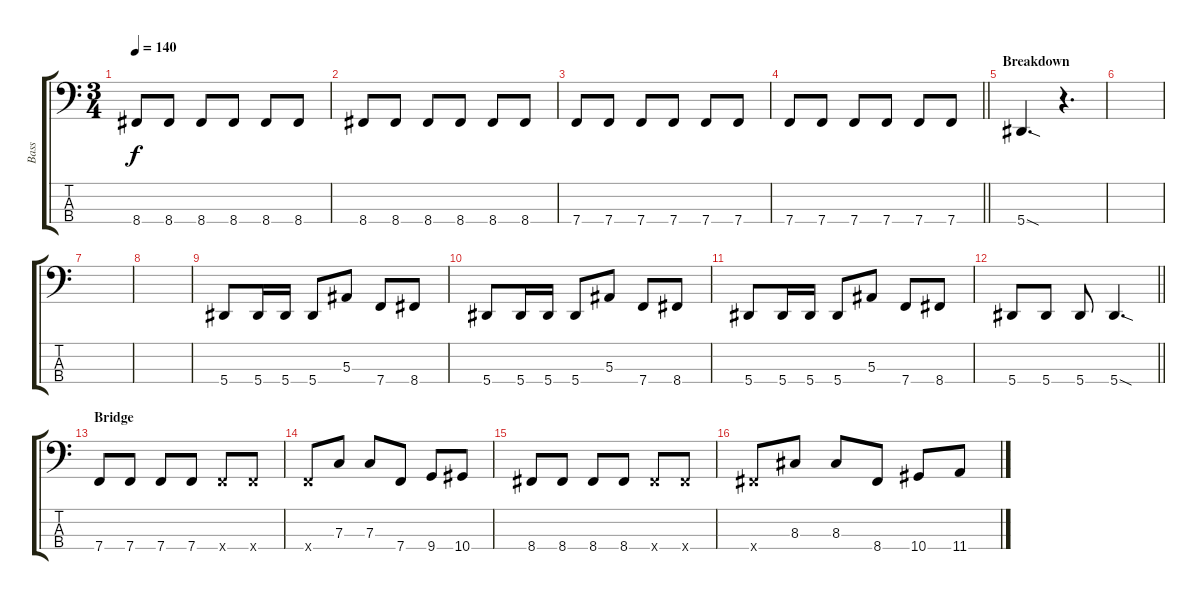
\track ("Bass" "Bass") {instrument electricbassfinger}
\staff {score tabs}
\tuning (Gb3 Db2 F1 Bb0) {hide}
\ts (3 4)
\tempo 140
\clef f4
\ks c
8.4.8{dy f} 8.4.8 8.4.8 8.4.8 8.4.8 8.4.8 |
8.4.8 8.4.8 8.4.8 8.4.8 8.4.8 8.4.8 |
7.4.8 7.4.8 7.4.8 7.4.8 7.4.8 7.4.8 |
\barLineRight lightlight
7.4.8 7.4.8 7.4.8 7.4.8 7.4.8 7.4.8 |
\section ("" "Breakdown")
5.4{sod}.4{d} r.4{d} |
|
|
|
5.4.8 5.4.16 5.4.16 5.4.8 5.3.8 7.4.8 8.4.8 |
5.4.8 5.4.16 5.4.16 5.4.8 5.3.8 7.4.8 8.4.8 |
5.4.8 5.4.16 5.4.16 5.4.8 5.3.8 7.4.8 8.4.8 |
\barLineRight lightlight
5.4.8 5.4.8 5.4.8 5.4{sod}.4{d} |
\section ("" "Bridge ")
7.4.8 7.4.8 7.4.8 7.4.8 7.4{x}.8 7.4{x}.8 |
7.4{x}.8 7.3.8 7.3.8 7.4.8 9.4.8 10.4.8 |
8.4.8 8.4.8 8.4.8 8.4.8 8.4{x}.8 8.4{x}.8 |
8.4{x}.8 8.3.8 8.3.8 8.4.8 10.4.8 11.4.8
